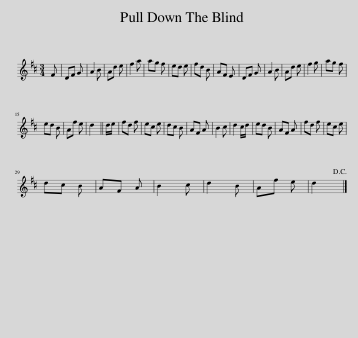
X:1
L:1/8
M:3/4
I:linebreak $
K:D
V:1 treble
V:1
 F | DF G | A2 B | Ad e | f2 a | %5
 ag f | ed e | fd B | AF E | DF G | %10
 A2 B | Ad e | f2 g | ag f |$ ed B | %15
 Af e | d2 || d/e/ | fd f | ec e | %20
 dc B | AF A | B2 c | d2 c/d/ | ed B | %25
 AF A | fd f | ec e |$ dc B | AF A | %30
 B2 c | d2 B | Af e | d2!D.C.! |] %34
